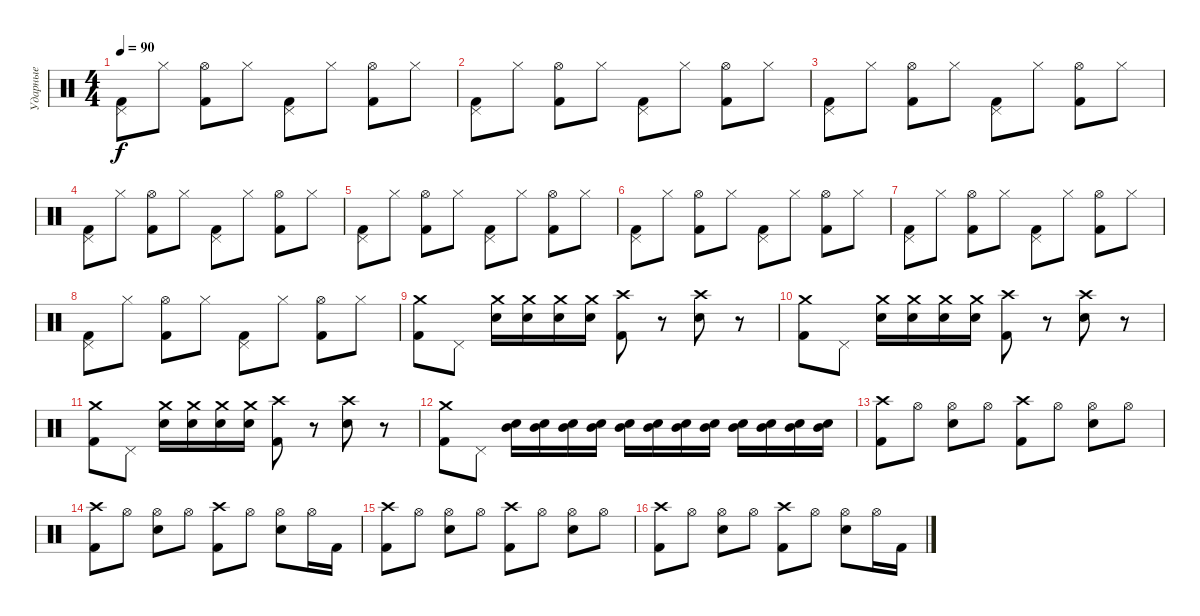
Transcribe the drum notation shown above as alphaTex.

\track ("Ударные" "Ударные") {instrument percussion}
\staff {score}
\articulation defaults
\ts (4 4)
\tempo 90
\clef neutral
\ks c
("Pedal Hi-Hat (hit)" "Kick (hit) 2").8{dy f} "Hi-Hat (closed)".8 ("Hi-Hat (open)" "Kick (hit) 2").8 "Hi-Hat (closed)".8 ("Pedal Hi-Hat (hit)" "Kick (hit) 2").8 "Hi-Hat (closed)".8 ("Hi-Hat (open)" "Kick (hit) 2").8 "Hi-Hat (closed)".8 |
("Pedal Hi-Hat (hit)" "Kick (hit) 2").8 "Hi-Hat (closed)".8 ("Hi-Hat (open)" "Kick (hit) 2").8 "Hi-Hat (closed)".8 ("Pedal Hi-Hat (hit)" "Kick (hit) 2").8 "Hi-Hat (closed)".8 ("Hi-Hat (open)" "Kick (hit) 2").8 "Hi-Hat (closed)".8 |
("Pedal Hi-Hat (hit)" "Kick (hit) 2").8 "Hi-Hat (closed)".8 ("Hi-Hat (open)" "Kick (hit) 2").8 "Hi-Hat (closed)".8 ("Pedal Hi-Hat (hit)" "Kick (hit) 2").8 "Hi-Hat (closed)".8 ("Hi-Hat (open)" "Kick (hit) 2").8 "Hi-Hat (closed)".8 |
("Pedal Hi-Hat (hit)" "Kick (hit) 2").8 "Hi-Hat (closed)".8 ("Hi-Hat (open)" "Kick (hit) 2").8 "Hi-Hat (closed)".8 ("Pedal Hi-Hat (hit)" "Kick (hit) 2").8 "Hi-Hat (closed)".8 ("Hi-Hat (open)" "Kick (hit) 2").8 "Hi-Hat (closed)".8 |
("Pedal Hi-Hat (hit)" "Kick (hit) 2").8 "Hi-Hat (closed)".8 ("Hi-Hat (open)" "Kick (hit) 2").8 "Hi-Hat (closed)".8 ("Pedal Hi-Hat (hit)" "Kick (hit) 2").8 "Hi-Hat (closed)".8 ("Hi-Hat (open)" "Kick (hit) 2").8 "Hi-Hat (closed)".8 |
("Pedal Hi-Hat (hit)" "Kick (hit) 2").8 "Hi-Hat (closed)".8 ("Hi-Hat (open)" "Kick (hit) 2").8 "Hi-Hat (closed)".8 ("Pedal Hi-Hat (hit)" "Kick (hit) 2").8 "Hi-Hat (closed)".8 ("Hi-Hat (open)" "Kick (hit) 2").8 "Hi-Hat (closed)".8 |
("Pedal Hi-Hat (hit)" "Kick (hit) 2").8 "Hi-Hat (closed)".8 ("Hi-Hat (open)" "Kick (hit) 2").8 "Hi-Hat (closed)".8 ("Pedal Hi-Hat (hit)" "Kick (hit) 2").8 "Hi-Hat (closed)".8 ("Hi-Hat (open)" "Kick (hit) 2").8 "Hi-Hat (closed)".8 |
("Pedal Hi-Hat (hit)" "Kick (hit) 2").8 "Hi-Hat (closed)".8 ("Hi-Hat (open)" "Kick (hit) 2").8 "Hi-Hat (closed)".8 ("Pedal Hi-Hat (hit)" "Kick (hit) 2").8 "Hi-Hat (closed)".8 ("Hi-Hat (open)" "Kick (hit) 2").8 "Hi-Hat (closed)".8 |
("Crash medium (hit)" "Kick (hit) 2").8 "Pedal Hi-Hat (hit)".8 ("Crash medium (hit)" "Electric Snare (hit)").16 ("Crash medium (hit)" "Electric Snare (hit)").16 ("Crash medium (hit)" "Electric Snare (hit)").16 ("Crash medium (hit)" "Electric Snare (hit)").16 ("Crash high (hit)" "Kick (hit) 2").8 r.8 ("Crash high (hit)" "Snare (hit) 2").8 r.8 |
("Crash medium (hit)" "Kick (hit) 2").8 "Pedal Hi-Hat (hit)".8 ("Crash medium (hit)" "Electric Snare (hit)").16 ("Crash medium (hit)" "Electric Snare (hit)").16 ("Crash medium (hit)" "Electric Snare (hit)").16 ("Crash medium (hit)" "Electric Snare (hit)").16 ("Crash high (hit)" "Kick (hit) 2").8 r.8 ("Crash high (hit)" "Snare (hit) 2").8 r.8 |
("Crash medium (hit)" "Kick (hit) 2").8 "Pedal Hi-Hat (hit)".8 ("Crash medium (hit)" "Electric Snare (hit)").16 ("Crash medium (hit)" "Electric Snare (hit)").16 ("Crash medium (hit)" "Electric Snare (hit)").16 ("Crash medium (hit)" "Electric Snare (hit)").16 ("Crash high (hit)" "Kick (hit) 2").8 r.8 ("Crash high (hit)" "Snare (hit) 2").8 r.8 |
("Crash medium (hit)" "Kick (hit) 2").8 "Pedal Hi-Hat (hit)".8 ("Mid Tom (hit)" "Electric Snare (hit)").16 ("Mid Tom (hit)" "Electric Snare (hit)").16 ("Mid Tom (hit)" "Electric Snare (hit)").16 ("Mid Tom (hit)" "Electric Snare (hit)").16 ("Electric Snare (hit)" "Mid Tom (hit)").16 ("Electric Snare (hit)" "Mid Tom (hit)").16 ("Electric Snare (hit)" "Mid Tom (hit)").16 ("Electric Snare (hit)" "Mid Tom (hit)").16 ("Electric Snare (hit)" "Mid Tom (hit)").16 ("Electric Snare (hit)" "Mid Tom (hit)").16 ("Electric Snare (hit)" "Mid Tom (hit)").16 ("Electric Snare (hit)" "Mid Tom (hit)").16 |
("Crash high (hit)" "Kick (hit) 2").8 "Hi-Hat (open)".8 ("Hi-Hat (open)" "Snare (hit) 2").8 "Hi-Hat (open)".8 ("Crash high (hit)" "Kick (hit) 2").8 "Hi-Hat (open)".8 ("Hi-Hat (open)" "Snare (hit) 2").8 "Hi-Hat (open)".8 |
("Crash high (hit)" "Kick (hit) 2").8 "Hi-Hat (open)".8 ("Hi-Hat (open)" "Snare (hit) 2").8 "Hi-Hat (open)".8 ("Crash high (hit)" "Kick (hit) 2").8 "Hi-Hat (open)".8 ("Hi-Hat (open)" "Snare (hit) 2").8 "Hi-Hat (open)".16 "Kick (hit) 2".16 |
("Crash high (hit)" "Kick (hit) 2").8 "Hi-Hat (open)".8 ("Hi-Hat (open)" "Snare (hit) 2").8 "Hi-Hat (open)".8 ("Crash high (hit)" "Kick (hit) 2").8 "Hi-Hat (open)".8 ("Hi-Hat (open)" "Snare (hit) 2").8 "Hi-Hat (open)".8 |
("Crash high (hit)" "Kick (hit) 2").8 "Hi-Hat (open)".8 ("Hi-Hat (open)" "Snare (hit) 2").8 "Hi-Hat (open)".8 ("Crash high (hit)" "Kick (hit) 2").8 "Hi-Hat (open)".8 ("Hi-Hat (open)" "Snare (hit) 2").8 "Hi-Hat (open)".16 "Kick (hit) 2".16
